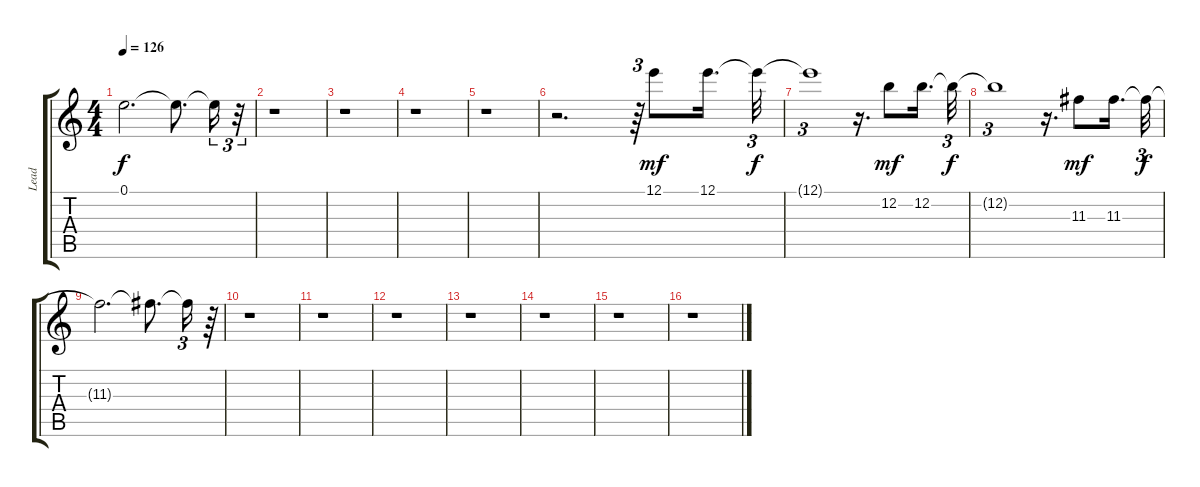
\track ("Lead" "Lead") {instrument overdrivenguitar}
\staff {score tabs}
\tuning (E4 B3 G3 D3 A2 E2) {hide}
\ts (4 4)
\tempo 126
\clef g2
\ks c
0.1{t}.2{d dy f} 0.1{t}.8{d} 0.1{t}.16{tu (3 2)} r.32{tu (3 2)} |
r.1 |
r.1 |
r.1 |
r.1 |
r.2{d} r.64{tu (3 2)} 12.1.8{dy mf} 12.1.16{d} 12.1{t}.32{tu (3 2) dy f} |
12.1{t}.1{tu (3 2)} r.16{d} 12.2.8{dy mf} 12.2.16{d} 12.2{t}.32{tu (3 2) dy f} |
12.2{t}.1{tu (3 2)} r.16{d} 11.3.8{dy mf} 11.3.16{d} 11.3{t}.32{tu (3 2) dy f} |
11.3{t}.2{d} 11.3{t}.8{d} 11.3{t}.16{tu (3 2)} r.64 |
r.1 |
r.1 |
r.1 |
r.1 |
r.1 |
r.1 |
r.1
